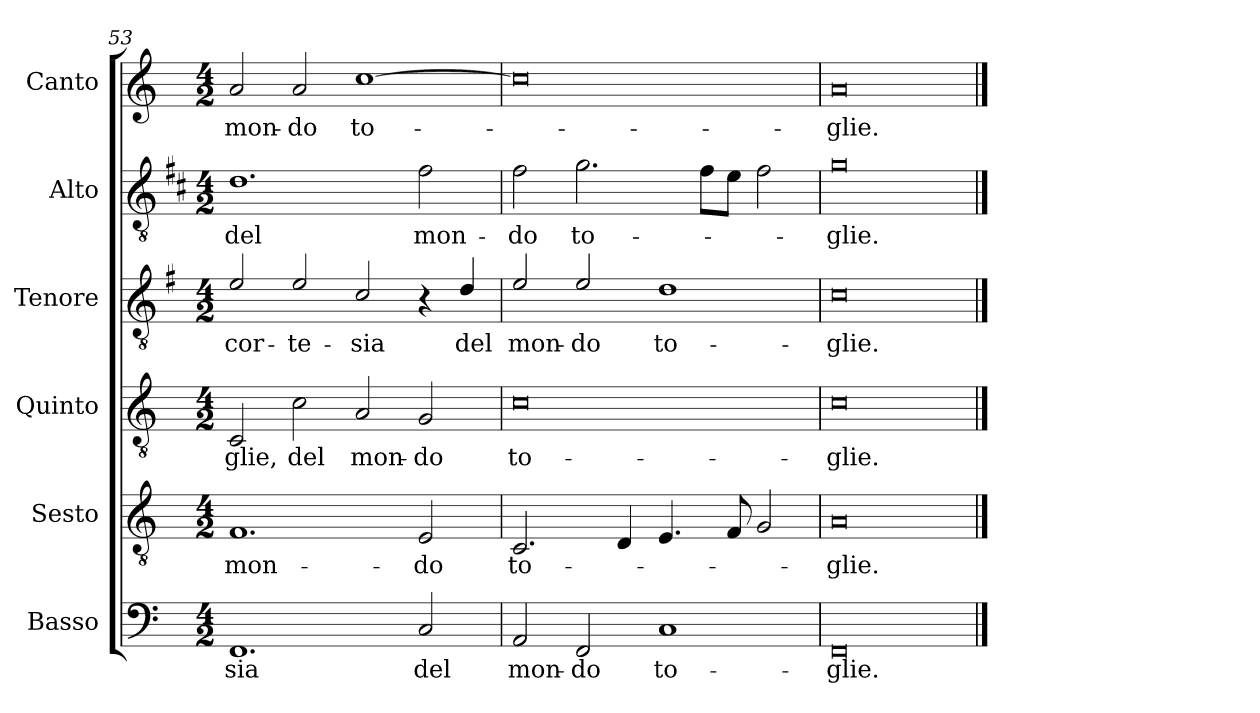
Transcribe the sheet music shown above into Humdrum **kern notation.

**kern	**text	**kern	**text	**kern	**text	**kern	**text	**kern	**text	**kern	**text
*part6	*part6	*part5	*part5	*part4	*part4	*part3	*part3	*part2	*part2	*part1	*part1
*staff6	*staff6	*staff5	*staff5	*staff4	*staff4	*staff3	*staff3	*staff2	*staff2	*staff1	*staff1
*I"Basso	*	*I"Sesto	*	*I"Quinto	*	*I"Tenore	*	*I"Alto	*	*I"Canto	*
*I'B	*	*	*	*	*	*I'T	*	*I'A	*	*	*
*clefF4	*	*clefGv2	*	*clefGv2	*	*clefGv2	*	*clefGv2	*	*clefG2	*
*	*	*	*	*	*	*ITrd4c7	*	*ITrd1c2	*	*	*
*k[]	*	*k[]	*	*k[]	*	*k[]	*	*k[]	*	*k[]	*
*C:	*	*C:	*	*C:	*	*C:	*	*C:	*	*C:	*
*M4/2	*	*M4/2	*	*M4/2	*	*M4/2	*	*M4/2	*	*M4/2	*
=53	=53	=53	=53	=53	=53	=53	=53	=53	=53	=53	=53
!	!LO:LY:b	!	!LO:LY:b	!	!LO:LY:b	!	!LO:LY:b	!	!LO:LY:b	!	!LO:LY:b
1.FF	-sia	1.F	mon-	2C/	-glie,	2A/	cor-	1.c	del	2a/	mon-
!	!	!	!	!	!LO:LY:b	!	!LO:LY:b	!	!	!	!LO:LY:b
.	.	.	.	2c\	del	2A/	-te-	.	.	2a/	-do
!	!	!	!	!	!LO:LY:b	!	!LO:LY:b	!	!	!	!LO:LY:b
.	.	.	.	2A/	mon-	2F/	-sia	.	.	[1cc	to-
!	!LO:LY:b	!	!LO:LY:b	!	!LO:LY:b	!	!	!	!LO:LY:b	!	!
2C/	del	2E/	-do	2G/	-do	4r	.	2e\	mon-	.	.
!	!	!	!	!	!	!	!LO:LY:b	!	!	!	!
.	.	.	.	.	.	4G/	del	.	.	.	.
=54	=54	=54	=54	=54	=54	=54	=54	=54	=54	=54	=54
!	!LO:LY:b	!	!LO:LY:b	!	!LO:LY:b	!	!LO:LY:b	!	!LO:LY:b	!	!
2AA/	mon-	2.C/	to-	0c	to-	2A/	mon-	2e\	-do	0cc]	.
!	!LO:LY:b	!	!	!	!	!	!LO:LY:b	!	!LO:LY:b	!	!
2FF/	-do	.	.	.	.	2A/	-do	2.f\	to-	.	.
.	.	4D/	.	.	.	.	.	.	.	.	.
!	!LO:LY:b	!	!	!	!	!	!LO:LY:b	!	!	!	!
1C	to-	4.E/	.	.	.	1G	to-	.	.	.	.
.	.	.	.	.	.	.	.	8e\L	.	.	.
.	.	8F/	.	.	.	.	.	8d\J	.	.	.
.	.	2G/	.	.	.	.	.	2e\	.	.	.
=55	=55	=55	=55	=55	=55	=55	=55	=55	=55	=55	=55
!	!LO:LY:b	!	!LO:LY:b	!	!LO:LY:b	!	!LO:LY:b	!	!LO:LY:b	!	!LO:LY:b
0FF	-glie.	0A	-glie.	0c	-glie.	0F	-glie.	0f	-glie.	0a	-glie.
==	==	==	==	==	==	==	==	==	==	==	==
*-	*-	*-	*-	*-	*-	*-	*-	*-	*-	*-	*-
